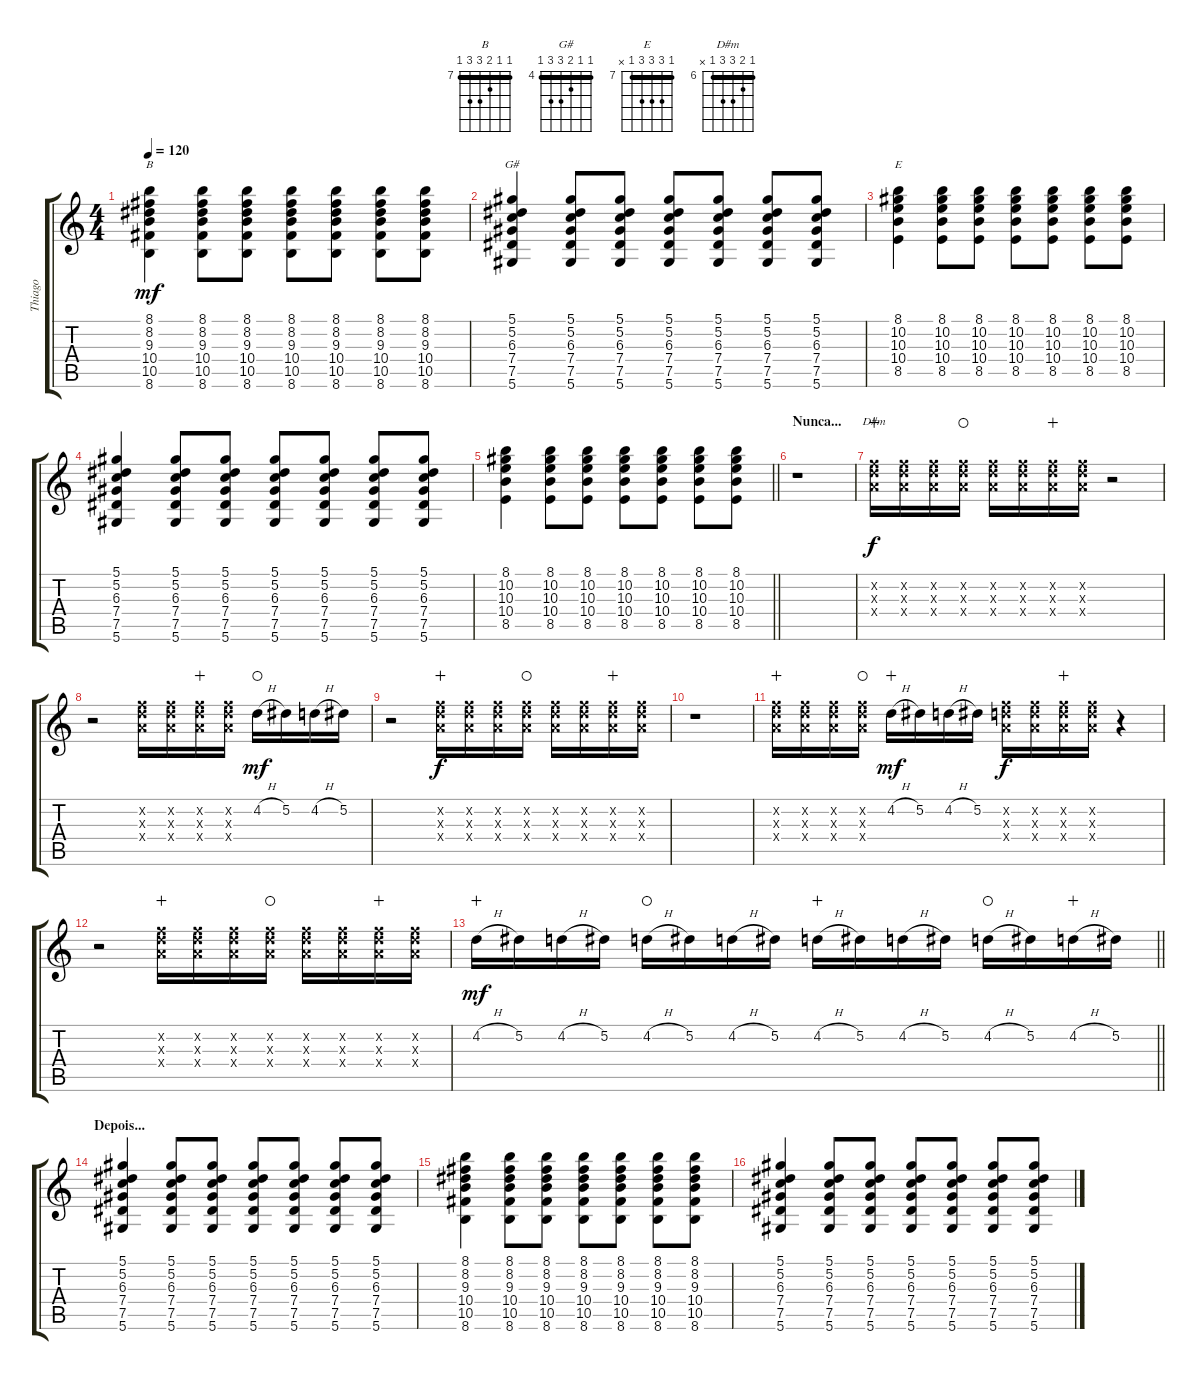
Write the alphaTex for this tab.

\track ("Thiago" "Thiago") {instrument electricguitarclean}
\staff {score tabs}
\tuning (Eb4 Bb3 Gb3 Db3 Ab2 Eb2) {hide}
\chord ("B" 7 7 8 9 9 7) {firstfret 7 barre 7}
\chord ("G#" 4 4 5 6 6 4) {firstfret 4 barre 4}
\chord ("E" 7 9 9 9 7 x) {firstfret 7 barre 7}
\chord ("D#m" 6 7 8 8 6 x) {firstfret 6 barre 6}
\ts (4 4)
\tempo 120
\clef g2
\ks c
(8.1 8.2 9.3 10.4 10.5 8.6).4{ch "B" dy mf} (8.1 8.2 9.3 10.4 10.5 8.6).8 (8.1 8.2 9.3 10.4 10.5 8.6).8 (8.1 8.2 9.3 10.4 10.5 8.6).8 (8.1 8.2 9.3 10.4 10.5 8.6).8 (8.1 8.2 9.3 10.4 10.5 8.6).8 (8.1 8.2 9.3 10.4 10.5 8.6).8 |
(5.1 5.2 6.3 7.4 7.5 5.6).4{ch "G#"} (5.1 5.2 6.3 7.4 7.5 5.6).8 (5.1 5.2 6.3 7.4 7.5 5.6).8 (5.1 5.2 6.3 7.4 7.5 5.6).8 (5.1 5.2 6.3 7.4 7.5 5.6).8 (5.1 5.2 6.3 7.4 7.5 5.6).8 (5.1 5.2 6.3 7.4 7.5 5.6).8 |
(8.1 10.2 10.3 10.4 8.5).4{ch "E"} (8.1 10.2 10.3 10.4 8.5).8 (8.1 10.2 10.3 10.4 8.5).8 (8.1 10.2 10.3 10.4 8.5).8 (8.1 10.2 10.3 10.4 8.5).8 (8.1 10.2 10.3 10.4 8.5).8 (8.1 10.2 10.3 10.4 8.5).8 |
(5.1 5.2 6.3 7.4 7.5 5.6).4 (5.1 5.2 6.3 7.4 7.5 5.6).8 (5.1 5.2 6.3 7.4 7.5 5.6).8 (5.1 5.2 6.3 7.4 7.5 5.6).8 (5.1 5.2 6.3 7.4 7.5 5.6).8 (5.1 5.2 6.3 7.4 7.5 5.6).8 (5.1 5.2 6.3 7.4 7.5 5.6).8 |
\barLineRight lightlight
(8.1 10.2 10.3 10.4 8.5).4 (8.1 10.2 10.3 10.4 8.5).8 (8.1 10.2 10.3 10.4 8.5).8 (8.1 10.2 10.3 10.4 8.5).8 (8.1 10.2 10.3 10.4 8.5).8 (8.1 10.2 10.3 10.4 8.5).8 (8.1 10.2 10.3 10.4 8.5).8 |
\section ("" "Nunca...")
r.1 |
(7.2{x} 8.3{x} 8.4{x}).16{ch "D#m" dy f wahc} (7.2{x} 8.3{x} 8.4{x}).16 (7.2{x} 8.3{x} 8.4{x}).16 (7.2{x} 8.3{x} 8.4{x}).16{waho} (7.2{x} 8.3{x} 8.4{x}).16 (7.2{x} 8.3{x} 8.4{x}).16 (7.2{x} 8.3{x} 8.4{x}).16{wahc} (7.2{x} 8.3{x} 8.4{x}).16 r.2 |
r.2 (7.2{x} 8.3{x} 8.4{x}).16 (7.2{x} 8.3{x} 8.4{x}).16 (7.2{x} 8.3{x} 8.4{x}).16{wahc} (7.2{x} 8.3{x} 8.4{x}).16 4.2{h}.16{dy mf waho} 5.2.16 4.2{h}.16 5.2.16 |
r.2 (7.2{x} 8.3{x} 8.4{x}).16{dy f wahc} (7.2{x} 8.3{x} 8.4{x}).16 (7.2{x} 8.3{x} 8.4{x}).16 (7.2{x} 8.3{x} 8.4{x}).16{waho} (7.2{x} 8.3{x} 8.4{x}).16 (7.2{x} 8.3{x} 8.4{x}).16 (7.2{x} 8.3{x} 8.4{x}).16{wahc} (7.2{x} 8.3{x} 8.4{x}).16 |
r.1 |
(7.2{x} 8.3{x} 8.4{x}).16{wahc} (7.2{x} 8.3{x} 8.4{x}).16 (7.2{x} 8.3{x} 8.4{x}).16 (7.2{x} 8.3{x} 8.4{x}).16{waho} 4.2{h}.16{dy mf wahc} 5.2.16 4.2{h}.16 5.2.16 (7.2{x} 8.3{x} 8.4{x}).16{dy f} (7.2{x} 8.3{x} 8.4{x}).16 (7.2{x} 8.3{x} 8.4{x}).16{wahc} (7.2{x} 8.3{x} 8.4{x}).16 r.4 |
r.2 (7.2{x} 8.3{x} 8.4{x}).16{wahc} (7.2{x} 8.3{x} 8.4{x}).16 (7.2{x} 8.3{x} 8.4{x}).16 (7.2{x} 8.3{x} 8.4{x}).16{waho} (7.2{x} 8.3{x} 8.4{x}).16 (7.2{x} 8.3{x} 8.4{x}).16 (7.2{x} 8.3{x} 8.4{x}).16{wahc} (7.2{x} 8.3{x} 8.4{x}).16 |
\barLineRight lightlight
4.2{h}.16{dy mf wahc} 5.2.16 4.2{h}.16 5.2.16 4.2{h}.16{waho} 5.2.16 4.2{h}.16 5.2.16 4.2{h}.16{wahc} 5.2.16 4.2{h}.16 5.2.16 4.2{h}.16{waho} 5.2.16 4.2{h}.16{wahc} 5.2.16 |
\section ("" "Depois...")
(5.1 5.2 6.3 7.4 7.5 5.6).4 (5.1 5.2 6.3 7.4 7.5 5.6).8 (5.1 5.2 6.3 7.4 7.5 5.6).8 (5.1 5.2 6.3 7.4 7.5 5.6).8 (5.1 5.2 6.3 7.4 7.5 5.6).8 (5.1 5.2 6.3 7.4 7.5 5.6).8 (5.1 5.2 6.3 7.4 7.5 5.6).8 |
(8.1 8.2 9.3 10.4 10.5 8.6).4 (8.1 8.2 9.3 10.4 10.5 8.6).8 (8.1 8.2 9.3 10.4 10.5 8.6).8 (8.1 8.2 9.3 10.4 10.5 8.6).8 (8.1 8.2 9.3 10.4 10.5 8.6).8 (8.1 8.2 9.3 10.4 10.5 8.6).8 (8.1 8.2 9.3 10.4 10.5 8.6).8 |
(5.1 5.2 6.3 7.4 7.5 5.6).4 (5.1 5.2 6.3 7.4 7.5 5.6).8 (5.1 5.2 6.3 7.4 7.5 5.6).8 (5.1 5.2 6.3 7.4 7.5 5.6).8 (5.1 5.2 6.3 7.4 7.5 5.6).8 (5.1 5.2 6.3 7.4 7.5 5.6).8 (5.1 5.2 6.3 7.4 7.5 5.6).8
